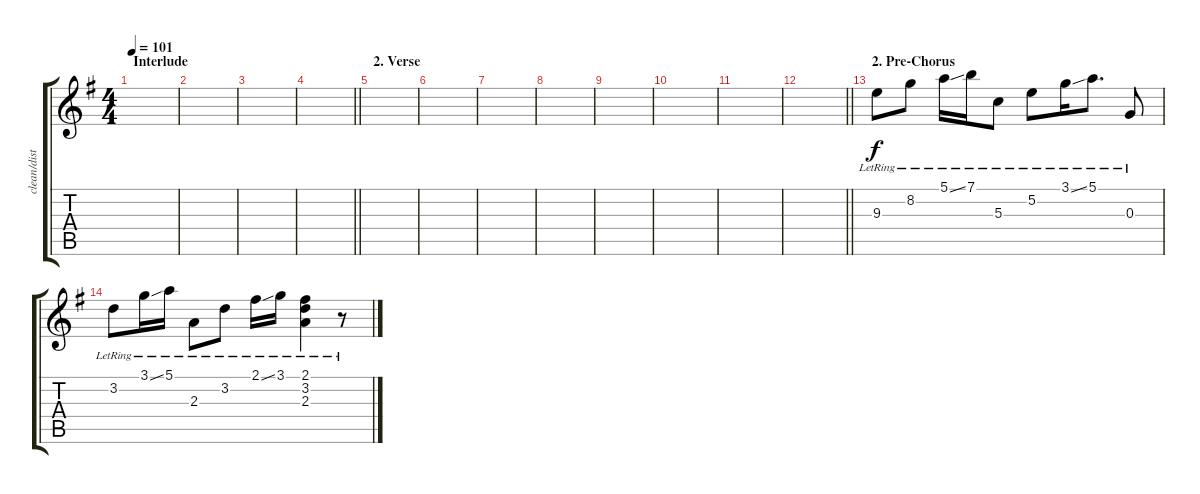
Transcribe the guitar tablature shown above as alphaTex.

\track ("clean/distortion guitar" "clean/dist") {instrument distortionguitar}
\staff {score tabs}
\tuning (E4 B3 G3 D3 A2 E2) {hide}
\ts (4 4)
\section ("" "Interlude")
\tempo 101
\clef g2
\ks eminor
|
|
|
\barLineRight lightlight
|
\section ("" "2. Verse")
|
|
|
|
|
|
|
\barLineRight lightlight
|
\section ("" "2. Pre-Chorus")
9.3{lr}.8 8.2{lr}.8 5.1{ss lr}.16 7.1{lr}.16 5.3{lr}.8 5.2{lr}.8 3.1{ss lr}.16 5.1{lr}.8{d} 0.3{lr}.8 |
3.2{lr}.8 3.1{ss lr}.16 5.1{lr}.16 2.3{lr}.8 3.2{lr}.8 2.1{ss lr}.16 3.1{lr}.16 (2.1{lr} 3.2{lr} 2.3{lr}).4 r.8
